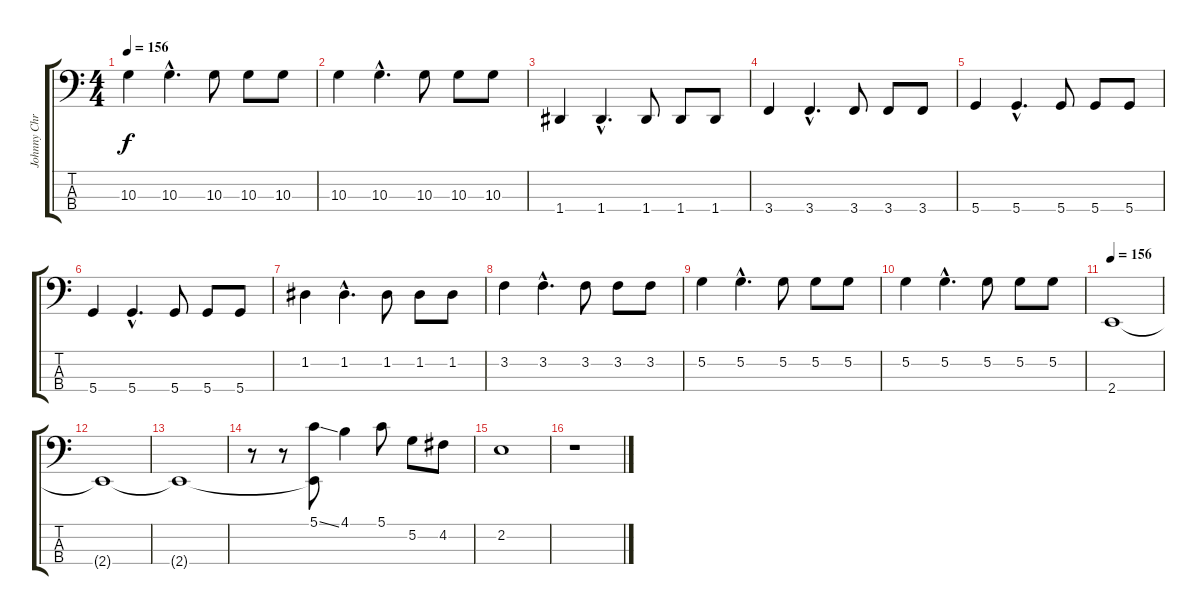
\track ("Johnny Christ" "Johnny Chr") {instrument electricbasspick}
\staff {score tabs}
\tuning (G2 D2 A1 D1) {hide}
\ts (4 4)
\tempo 156
\clef f4
\ks c
10.3.4{dy f} 10.3{hac}.4{d} 10.3.8 10.3.8 10.3.8 |
10.3.4 10.3{hac}.4{d} 10.3.8 10.3.8 10.3.8 |
1.4.4 1.4{hac}.4{d} 1.4.8 1.4.8 1.4.8 |
3.4.4 3.4{hac}.4{d} 3.4.8 3.4.8 3.4.8 |
5.4.4 5.4{hac}.4{d} 5.4.8 5.4.8 5.4.8 |
5.4.4 5.4{hac}.4{d} 5.4.8 5.4.8 5.4.8 |
1.2.4 1.2{hac}.4{d} 1.2.8 1.2.8 1.2.8 |
3.2.4 3.2{hac}.4{d} 3.2.8 3.2.8 3.2.8 |
5.2.4 5.2{hac}.4{d} 5.2.8 5.2.8 5.2.8 |
5.2.4 5.2{hac}.4{d} 5.2.8 5.2.8 5.2.8 |
\tempo 156
2.4.1 |
2.4{t}.1 |
2.4{t}.1 |
r.8 r.8 (5.1{ss} 2.4{t}).8 4.1.4 5.1.8 5.2.8 4.2.8 |
2.2.1 |
r.1
